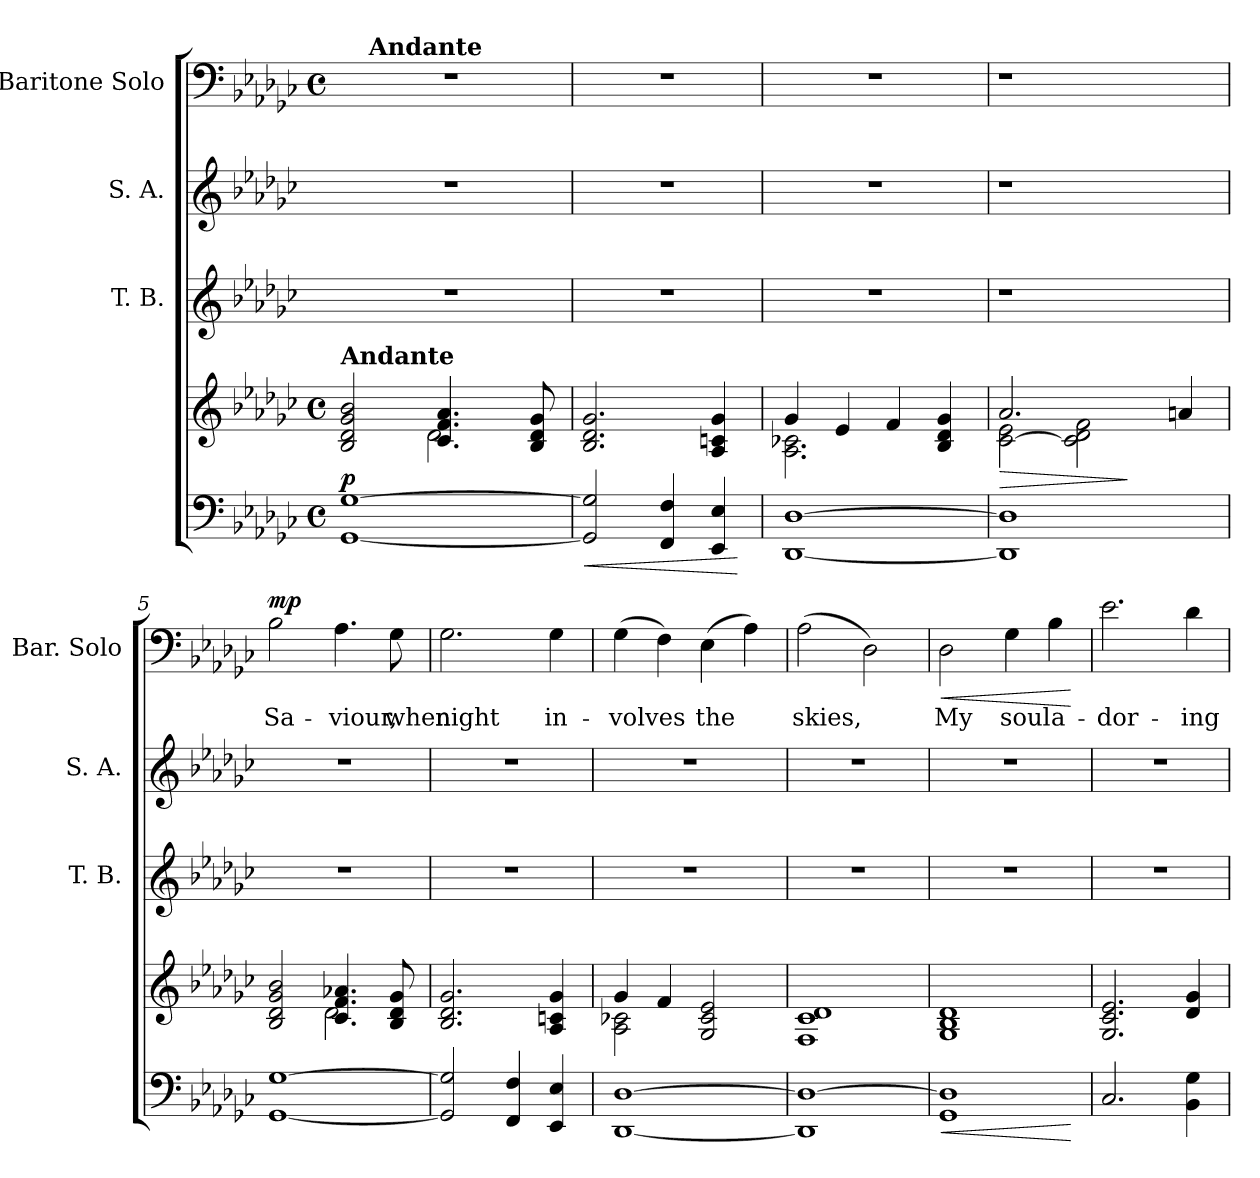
**kern	**dynam	**kern	**dynam	**kern	**kern	**kern	**text	**dynam
*part5	*part5	*part4	*part4	*part3	*part2	*part1	*part1	*part1
*staff5	*staff5	*staff4	*staff4	*staff3	*staff2	*staff1	*staff1	*staff1
*	*	*	*	*I"T. B.	*I"S. A.	*I"Baritone Solo	*	*
*	*	*	*	*I'T. B.	*I'S. A.	*I'Bar. Solo	*	*
*clefF4	*	*clefG2	*	*clefG2	*clefG2	*clefF4	*	*
*k[b-e-a-d-g-c-]	*	*k[b-e-a-d-g-c-]	*	*k[b-e-a-d-g-c-]	*k[b-e-a-d-g-c-]	*k[b-e-a-d-g-c-]	*	*
*G-:	*	*G-:	*	*G-:	*G-:	*G-:	*	*
*M4/4	*	*M4/4	*	*	*	*M4/4	*	*
*met(c)	*	*met(c)	*	*	*	*met(c)	*	*
=1	=1	=1	=1	=1	=1	=1	=1	=1
*	*	*^	*	*	*	*	*	*
!	!	!LO:TX:a:B:t=Andante	!	!	!	!	!	!	!
!	!LO:DY:a	!	!	!	!	!	!	!	!
*	*	*	*	*	*	*	*^	*	*
[<1GG- [>1G-	p	2B-/ 2d-/ 2g-/ 2b-/	2ryy	.	1r	1r	1r	16.ryy	.	.
!	!	!	!	!	!	!	!	!LO:TX:a:B:t=Andante	!	!
.	.	.	.	.	.	.	.	2ryy	.	.
.	.	4.c-/ 4.f/ 4.a-/	2d-\	.	.	.	.	.	.	.
.	.	.	.	.	.	.	.	4ryy	.	.
.	.	.	.	.	.	.	.	8ryy	.	.
.	.	8B-/ 8d-/ 8g-/	.	.	.	.	.	.	.	.
.	.	.	.	.	.	.	.	32ryy	.	.
=2	=2	=2	=2	=2	=2	=2	=2	=2	=2	=2
!	!LO:HP:b	!	!	!	!	!	!	!	!	!
*	*	*v	*v	*	*	*	*v	*v	*	*
2GG-/] 2G-/]	<	2.B-/ 2.d-/ 2.g-/	.	1r	1r	1r	.	.
4FF/ 4F/	.	.	.	.	.	.	.	.
4EE-/ 4E-/	.	4A-/ 4cn/ 4g-/	.	.	.	.	.	.
.	[	.	.	.	.	.	.	.
=3	=3	=3	=3	=3	=3	=3	=3	=3
*	*	*^	*	*	*	*	*	*
[<1DD- [>1D-	.	4g-/	2.A-\ 2.c-X\	.	1r	1r	1r	.	.
.	.	4e-/	.	.	.	.	.	.	.
.	.	4f/	.	.	.	.	.	.	.
.	.	4B-/ 4d-/ 4g-/	4ryy	.	.	.	.	.	.
=4	=4	=4	=4	=4	=4	=4	=4	=4	=4
!	!	!	!	!LO:HP:b	!	!	!LO:N:vis=1	!	!
1DD-] 1D-]	.	[<2c-\ 2e-\	2.a-/	>	1r	1r	1r	.	.
.	.	2c-\] 2d-\ 2f\	.	.	.	.	.	.	.
.	.	.	2ryy	]	.	.	.	.	.
4ryy	.	4an/	.	.	4ryy	4ryy	4ryy	.	.
=5	=5	=5	=5	=5	=5	=5	=5	=5	=5
!	!	!	!	!	!	!	!	!LO:LY:b	!LO:DY:a
[<1GG- [<1G-	.	2B-/ 2d-/ 2g-/ 2b-/	2ryy	.	1r	1r	2B-\	Sa-	mp
!	!	!	!	!	!	!	!	!LO:LY:b	!
.	.	4.c-/ 4.f/ 4.a-X/	2d-\	.	.	.	4.A-\	-viour,	.
!	!	!	!	!	!	!	!	!LO:LY:b	!
.	.	8B-/ 8d-/ 8g-/	.	.	.	.	8G-\	when	.
*	*	*v	*v	*	*	*	*	*	*
!!LO:LB:g=z
=6	=6	=6	=6	=6	=6	=6	=6	=6
!	!	!	!	!	!	!	!LO:LY:b	!
2GG-/] 2G-/]	.	2.B-/ 2.d-/ 2.g-/	.	1r	1r	2.G-\	night	.
4FF/ 4F/	.	.	.	.	.	.	.	.
!	!	!	!	!	!	!	!LO:LY:b	!
4EE-/ 4E-/	.	4A-/ 4cn/ 4g-/	.	.	.	4G-\	in-	.
=7	=7	=7	=7	=7	=7	=7	=7	=7
*	*	*^	*	*	*	*	*	*
!	!	!	!	!	!	!	!	!LO:LY:b	!
[<1DD- [>1D-	.	4g-/	2A-\ 2c-X\	.	1r	1r	(>4G-\	-volves	.
.	.	4f/	.	.	.	.	4F\)	.	.
!	!	!	!	!	!	!	!	!LO:LY:b	!
.	.	2G-/ 2c-/ 2e-/	2ryy	.	.	.	(>4E-\	the	.
.	.	.	.	.	.	.	4A-\)	.	.
*	*	*v	*v	*	*	*	*	*	*
=8	=8	=8	=8	=8	=8	=8	=8	=8
!	!	!	!	!	!	!	!LO:LY:b	!
1DD-] 1D-_	.	1F 1c- 1d-	.	1r	1r	(>2A-\	skies,	.
.	.	.	.	.	.	2D-\)	.	.
=9	=9	=9	=9	=9	=9	=9	=9	=9
!	!LO:HP:b	!	!	!	!	!	!LO:LY:b	!LO:HP:b
1GG- 1D-]	<	1G- 1B- 1d-	.	1r	1r	2D-\	My	<
!	!	!	!	!	!	!	!LO:LY:b	!
.	.	.	.	.	.	4G-\	soul	.
!	!	!	!	!	!	!	!LO:LY:b	!
.	.	.	.	.	.	4B-\	a-	.
.	[	.	.	.	.	.	.	[
=10	=10	=10	=10	=10	=10	=10	=10	=10
!	!	!	!	!	!	!	!LO:LY:b	!
2.C-/	.	2.G-/ 2.c-/ 2.e-/	.	1r	1r	2.e-\	-dor-	.
!	!	!	!	!	!	!	!LO:LY:b	!
4BB-\ 4G-\	.	4d-/ 4g-/	.	.	.	4d-\	-ing	.
=	=	=	=	=	=	=	=	=
*-	*-	*-	*-	*-	*-	*-	*-	*-
